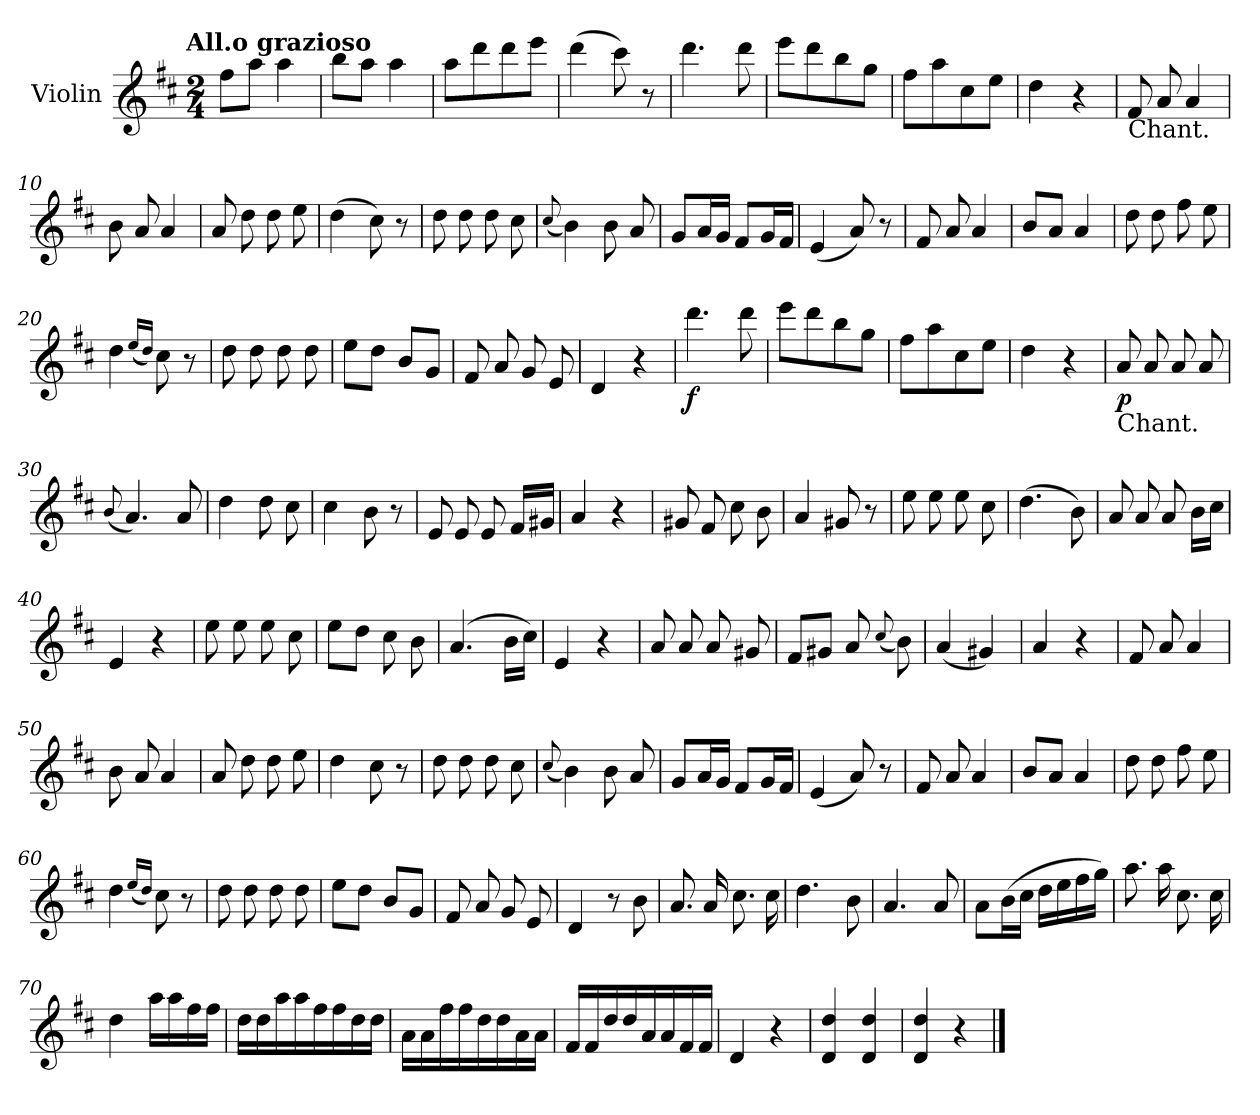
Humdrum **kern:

**kern	**dynam
*part1	*part1
*staff1	*staff1
*I"Violin	*
*I'Vln.	*
*clefG2	*
*k[f#c#]	*
!!LO:TX:omd:t=All.o grazioso
*M2/4	*
*MM144	*
=1	=1
8ff#\L	.
8aa\J	.
4aa\	.
=2	=2
8bb\L	.
8aa\J	.
4aa\	.
=3	=3
8aa\L	.
8ddd\	.
8ddd\	.
8eee\J	.
=4	=4
(>4ddd\	.
8ccc#\)	.
8r	.
=5	=5
4.ddd\	.
8ddd\	.
=6	=6
8eee\L	.
8ddd\	.
8bb\	.
8gg\J	.
=7	=7
8ff#\L	.
8aa\	.
8cc#\	.
8ee\J	.
=8	=8
4dd\	.
4r	.
=9	=9
!LO:TX:b:t=Chant.	!
8f#/	.
8a/	.
4a/	.
!!LO:LB:g=z
=10	=10
8b\	.
8a/	.
4a/	.
=11	=11
8a/	.
8dd\	.
8dd\	.
8ee\	.
=12	=12
(>4dd\	.
8cc#\)	.
8r	.
=13	=13
8dd\	.
8dd\	.
8dd\	.
8cc#\	.
=14	=14
(<8qqcc#/	.
4b\)	.
8b\	.
8a/	.
=15	=15
8g/L	.
16a/L	.
16g/JJ	.
8f#/L	.
16g/L	.
16f#/JJ	.
=16	=16
(<4e/	.
8a/)	.
8r	.
=17	=17
8f#/	.
8a/	.
4a/	.
!!LO:LB:g=z
=18	=18
8b/L	.
8a/J	.
4a/	.
=19	=19
8dd\	.
8dd\	.
8ff#\	.
8ee\	.
=20	=20
4dd\	.
(<16qqee/LL	.
16qqdd/JJ)	.
8cc#\	.
8r	.
=21	=21
8dd\	.
8dd\	.
8dd\	.
8dd\	.
=22	=22
8ee\L	.
8dd\J	.
8b/L	.
8g/J	.
=23	=23
8f#/	.
8a/	.
8g/	.
8e/	.
=24	=24
4d/	.
4r	.
=25	=25
!	!LO:DY:b
4.ddd\	f
8ddd\	.
=26	=26
8eee\L	.
8ddd\	.
8bb\	.
8gg\J	.
!!LO:LB:g=z
=27	=27
8ff#\L	.
8aa\	.
8cc#\	.
8ee\J	.
=28	=28
4dd\	.
4r	.
=29	=29
!LO:TX:b:t=Chant.	!
!	!LO:DY:b
8a/	p
8a/	.
8a/	.
8a/	.
=30	=30
(<8qqb/	.
4.a/)	.
8a/	.
=31	=31
4dd\	.
8dd\	.
8cc#\	.
=32	=32
4cc#\	.
8b\	.
8r	.
=33	=33
8e/	.
8e/	.
8e/	.
16f#/LL	.
16g#X/JJ	.
=34	=34
4a/	.
4r	.
!!LO:LB:g=z
=35	=35
8g#X/	.
8f#/	.
8cc#\	.
8b\	.
=36	=36
4a/	.
8g#X/	.
8r	.
=37	=37
8ee\	.
8ee\	.
8ee\	.
8cc#\	.
=38	=38
(>4.dd\	.
8b\)	.
=39	=39
8a/	.
8a/	.
8a/	.
16b\LL	.
16cc#\JJ	.
=40	=40
4e/	.
4r	.
=41	=41
8ee\	.
8ee\	.
8ee\	.
8cc#\	.
=42	=42
8ee\L	.
8dd\J	.
8cc#\	.
8b\	.
!!LO:LB:g=z
=43	=43
(>4.a/	.
16b\LL	.
16cc#\JJ)	.
=44	=44
4e/	.
4r	.
=45	=45
8a/	.
8a/	.
8a/	.
8g#X/	.
=46	=46
8f#/L	.
8g#X/J	.
8a/	.
(<8qqcc#/	.
8b\)	.
=47	=47
(<4a/	.
4g#X/)	.
=48	=48
4a/	.
4r	.
=49	=49
8f#/	.
8a/	.
4a/	.
=50	=50
8b\	.
8a/	.
4a/	.
!!LO:LB:g=z
=51	=51
8a/	.
8dd\	.
8dd\	.
8ee\	.
=52	=52
4dd\	.
8cc#\	.
8r	.
=53	=53
8dd\	.
8dd\	.
8dd\	.
8cc#\	.
=54	=54
(<8qqcc#/	.
4b\)	.
8b\	.
8a/	.
=55	=55
8g/L	.
16a/L	.
16g/JJ	.
8f#/L	.
16g/L	.
16f#/JJ	.
=56	=56
(<4e/	.
8a/)	.
8r	.
=57	=57
8f#/	.
8a/	.
4a/	.
=58	=58
8b/L	.
8a/J	.
4a/	.
!!LO:LB:g=z
=59	=59
8dd\	.
8dd\	.
8ff#\	.
8ee\	.
=60	=60
4dd\	.
(<16qqee/LL	.
16qqdd/JJ)	.
8cc#\	.
8r	.
=61	=61
8dd\	.
8dd\	.
8dd\	.
8dd\	.
=62	=62
8ee\L	.
8dd\J	.
8b/L	.
8g/J	.
=63	=63
8f#/	.
8a/	.
8g/	.
8e/	.
=64	=64
4d/	.
8r	.
8b\	.
=65	=65
8.a/	.
16a/	.
8.cc#\	.
16cc#\	.
=66	=66
4.dd\	.
8b\	.
!!LO:LB:g=z
=67	=67
4.a/	.
8a/	.
=68	=68
8a\L	.
(>16b\L	.
16cc#\JJ	.
16dd\LL	.
16ee\	.
16ff#\	.
16gg\JJ)	.
=69	=69
8.aa\	.
16aa\	.
8.cc#\	.
16cc#\	.
=70	=70
4dd\	.
16aa\LL	.
16aa\	.
16ff#\	.
16ff#\JJ	.
=71	=71
16dd\LL	.
16dd\	.
16aa\	.
16aa\	.
16ff#\	.
16ff#\	.
16dd\	.
16dd\JJ	.
=72	=72
16a\LL	.
16a\	.
16ff#\	.
16ff#\	.
16dd\	.
16dd\	.
16a\	.
16a\JJ	.
!!LO:LB:g=z
=73	=73
16f#/LL	.
16f#/	.
16dd/	.
16dd/	.
16a/	.
16a/	.
16f#/	.
16f#/JJ	.
=74	=74
4d/	.
4r	.
=75	=75
4d/ 4dd/	.
4d/ 4dd/	.
=76	=76
4d/ 4dd/	.
4r	.
==	==
*-	*-
